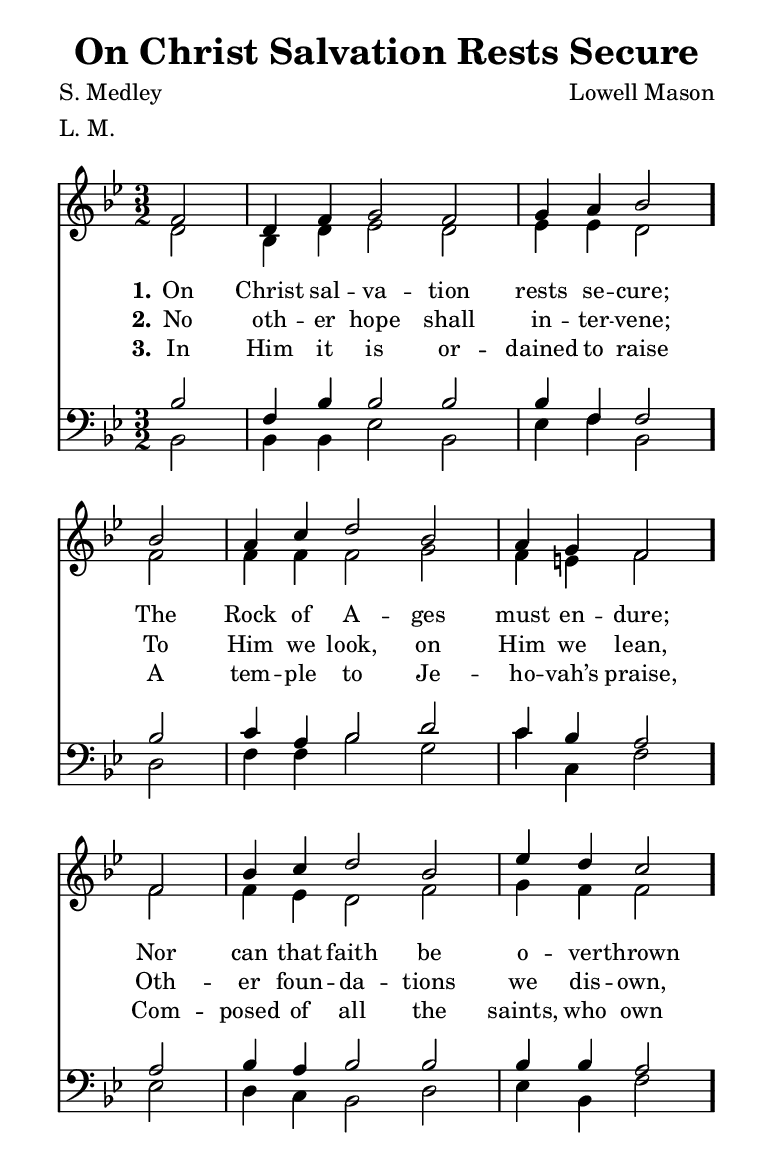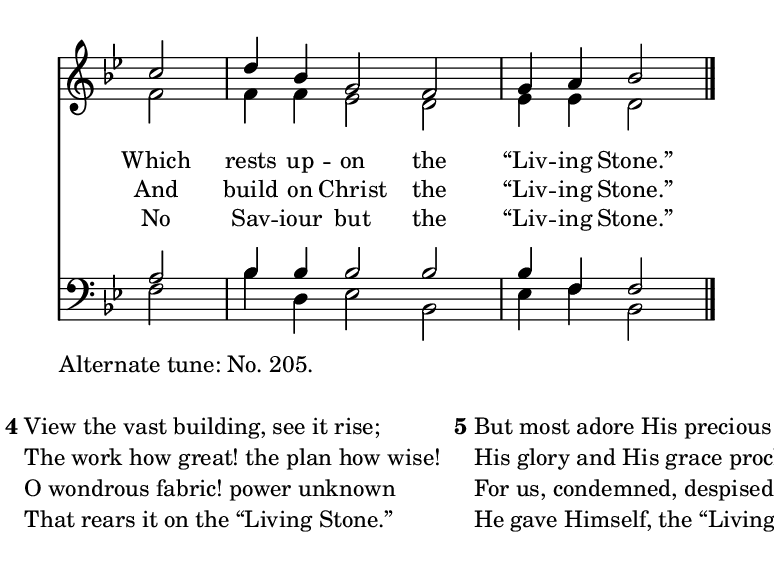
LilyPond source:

\include "common/global.ily"
\paper {
  \include "common/paper.ily"
  ragged-bottom = ##t
  ragged-last-bottom = ##t
  systems-per-page = ##f
  %page-count = ##f
}

\header{
  hymnnumber = "91"
  title = "On Christ Salvation Rests Secure"
  tunename = "Hebron"
  meter = "L. M."
  poet = "S. Medley"
  composer = "Lowell Mason"
  %copyright = ""
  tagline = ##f
}

% for fermata in MIDI
ta = { \tempo 2=60 }
tb = { \tempo 2=30 }

patternAA = { c2 | c4 c4 c2 c2 | c4 c4 c2 }

global = {
  \include "common/overrides.ily"
  \override Staff.TimeSignature.style = #'()
  \time 3/2
  \override Score.MetronomeMark.transparent = ##t % hide all fermata changes too
  \ta
  \key bes \major
  \partial 2
  \autoBeamOff
}

notesSoprano = {
\global
\relative c' {

  \changePitch \patternAA { f | d f g f | g a bes }
  \changePitch \patternAA { bes | a c d bes | a g f }
  \changePitch \patternAA { f | bes c d bes | ees d c }
  \changePitch \patternAA { c | d bes g f | g a bes }

  \bar "|."

}
}

notesAlto = {
\global
\relative e' {

  \changePitch \patternAA { d bes d ees d | ees ees d }
  \changePitch \patternAA { f | f f f g | f e f }
  \changePitch \patternAA { f | f ees d f | g f f }
  \changePitch \patternAA { f | f f ees d | ees ees d }

}
}

notesTenor = {
\global
\relative a {

  \changePitch \patternAA { bes | f bes bes bes | bes f f }
  \changePitch \patternAA { bes | c a bes d | c bes a }
  \changePitch \patternAA { a | bes a bes bes | bes bes a }
  \changePitch \patternAA { a | bes bes bes bes | bes f f }

}
}

notesBass = {
\global
\relative f, {

  \changePitch \patternAA { bes | bes bes ees bes | ees f bes, }
  \changePitch \patternAA { d | f f bes g | c c, f }
  \changePitch \patternAA { ees | d c bes d | ees bes f' }
  \changePitch \patternAA { f | bes d, ees bes | ees f bes, }

}
}

wordsA = \lyricmode {
\set stanza = "1."

On Christ sal -- va -- tion rests se -- cure; \bar "."
The Rock of A -- ges must en -- dure; \bar "." \break
Nor can that faith be o -- ver -- thrown \bar "."
Which rests up -- on the “Liv -- ing Stone.” \bar "." \break

}

wordsB = \lyricmode {
\set stanza = "2."

No oth -- er hope shall in -- ter -- vene;
To Him we look, on Him we lean,
Oth -- er foun -- da -- tions we dis -- own,
And build on Christ the “Liv -- ing Stone.”

}

wordsC = \lyricmode {
\set stanza = "3."

In Him it is or -- dained to raise
A tem -- ple to Je -- ho -- vah’s praise,
Com -- posed of all the saints, who own
No Sav -- iour but the “Liv -- ing Stone.”

}

wordsD = \markuplist {

\line { View the vast building, see it rise; }
\line { The work how great! the plan how wise! }
\line { O wondrous fabric! power unknown }
\line { That rears it on the “Living Stone.” }

}
wordsE = \markuplist {

\line { But most adore His precious name; }
\line { His glory and His grace proclaim; }
\line { For us, condemned, despised, undone; }
\line { He gave Himself, the “Living Stone.” }

}

\score {
  \context ChoirStaff <<
    \context Staff = upper <<
      \set ChoirStaff.systemStartDelimiter = #'SystemStartBar
      \context Voice  = sopranos { \voiceOne << \notesSoprano >> }
      \context Voice  = altos { \voiceTwo << \notesAlto >> }
      \context Lyrics = one   \lyricsto sopranos \wordsA
      \context Lyrics = two   \lyricsto sopranos \wordsB
      \context Lyrics = three \lyricsto sopranos \wordsC
    >>
    \context Staff = men <<
      \clef bass
      \context Voice  = tenors { \voiceOne << \notesTenor >> }
      \context Voice  = basses { \voiceTwo << \notesBass >> }
    >>
  >>
  \layout {
    \include "common/layout.ily"
  }
  \midi{
    \include "common/midi.ily"
  }
}

\noPageBreak

\markup {
	\raise #5
	\line { Alternate tune: No. 205. }
}

\noPageBreak

\markup { \fill-line { %\column {
  \hspace #0.1
  \line{ \bold 4 \column { \wordsD } } %\combine \null \vspace #0.4
  \hspace #0.1
  \line{ \bold 5 \column { \wordsE } } %\combine \null \vspace #0.4
  \hspace #0.1
} } %}

\version "2.18.0"  % necessary for upgrading to future LilyPond versions.

% vi:set et ts=2 sw=2 ai nocindent syntax=lilypond
